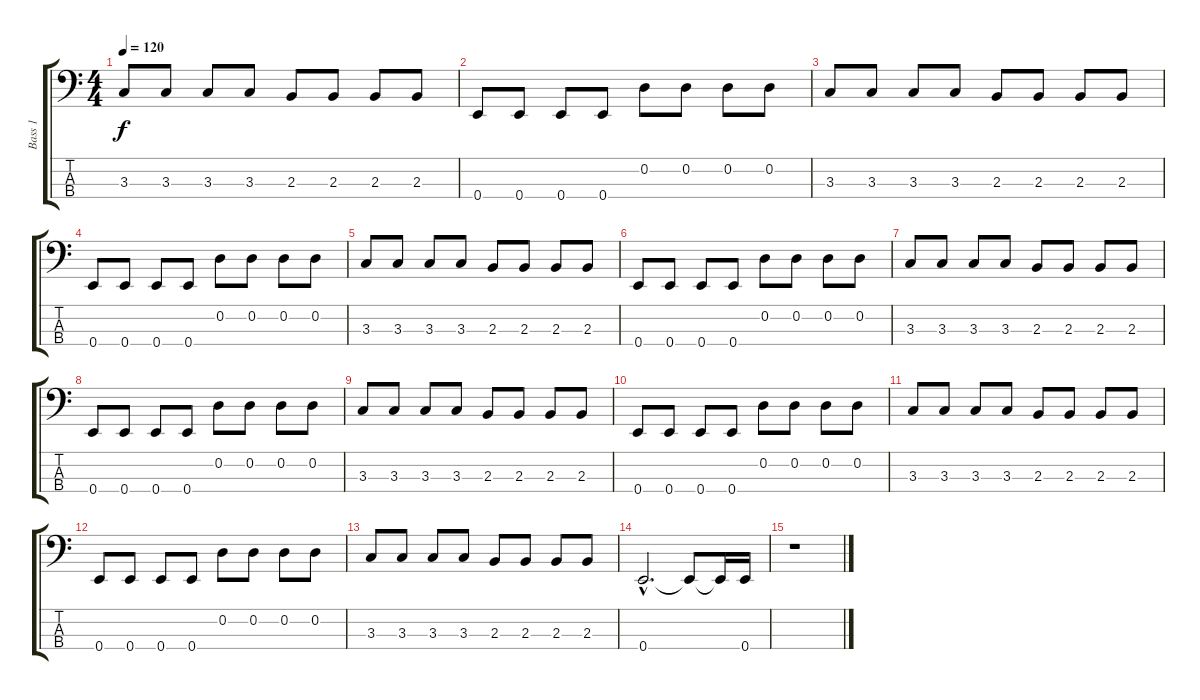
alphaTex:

\track ("Bass 1" "Bass 1") {instrument acousticbass}
\staff {score tabs}
\tuning (G2 D2 A1 E1) {hide}
\ts (4 4)
\tempo 120
\clef f4
\ks c
3.3.8{dy f} 3.3.8 3.3.8 3.3.8 2.3.8 2.3.8 2.3.8 2.3.8 |
0.4.8 0.4.8 0.4.8 0.4.8 0.2.8 0.2.8 0.2.8 0.2.8 |
3.3.8 3.3.8 3.3.8 3.3.8 2.3.8 2.3.8 2.3.8 2.3.8 |
0.4.8 0.4.8 0.4.8 0.4.8 0.2.8 0.2.8 0.2.8 0.2.8 |
3.3.8 3.3.8 3.3.8 3.3.8 2.3.8 2.3.8 2.3.8 2.3.8 |
0.4.8 0.4.8 0.4.8 0.4.8 0.2.8 0.2.8 0.2.8 0.2.8 |
3.3.8 3.3.8 3.3.8 3.3.8 2.3.8 2.3.8 2.3.8 2.3.8 |
0.4.8 0.4.8 0.4.8 0.4.8 0.2.8 0.2.8 0.2.8 0.2.8 |
3.3.8 3.3.8 3.3.8 3.3.8 2.3.8 2.3.8 2.3.8 2.3.8 |
0.4.8 0.4.8 0.4.8 0.4.8 0.2.8 0.2.8 0.2.8 0.2.8 |
3.3.8 3.3.8 3.3.8 3.3.8 2.3.8 2.3.8 2.3.8 2.3.8 |
0.4.8 0.4.8 0.4.8 0.4.8 0.2.8 0.2.8 0.2.8 0.2.8 |
3.3.8 3.3.8 3.3.8 3.3.8 2.3.8 2.3.8 2.3.8 2.3.8 |
0.4{hac}.2{d} 0.4{t}.8 0.4{t}.16 0.4.16 |
r.1
